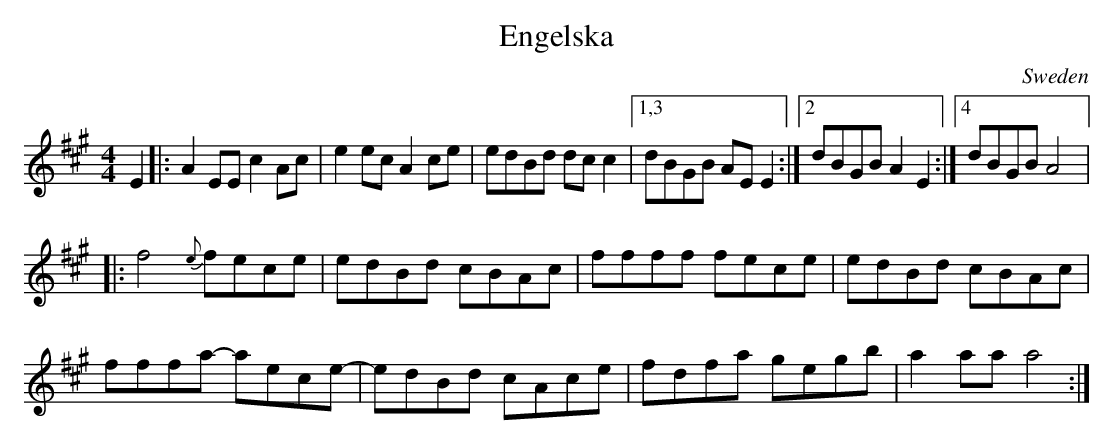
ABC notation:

X:1
T:Engelska
M:4/4
O:Sweden
K:A major
E2|:\
A2EE c2Ac | e2ec A2ce | edBd dcc2 \
|1,3 dBGB AE E2 :|2 dBGB A2E2 :|4 dBGB A4 |:
f4 {e}fece | edBd cBAc| ffff fece | edBd cBAc |
fffa- aece- | edBd cAce | fdfa gegb | a2aa a4:|
